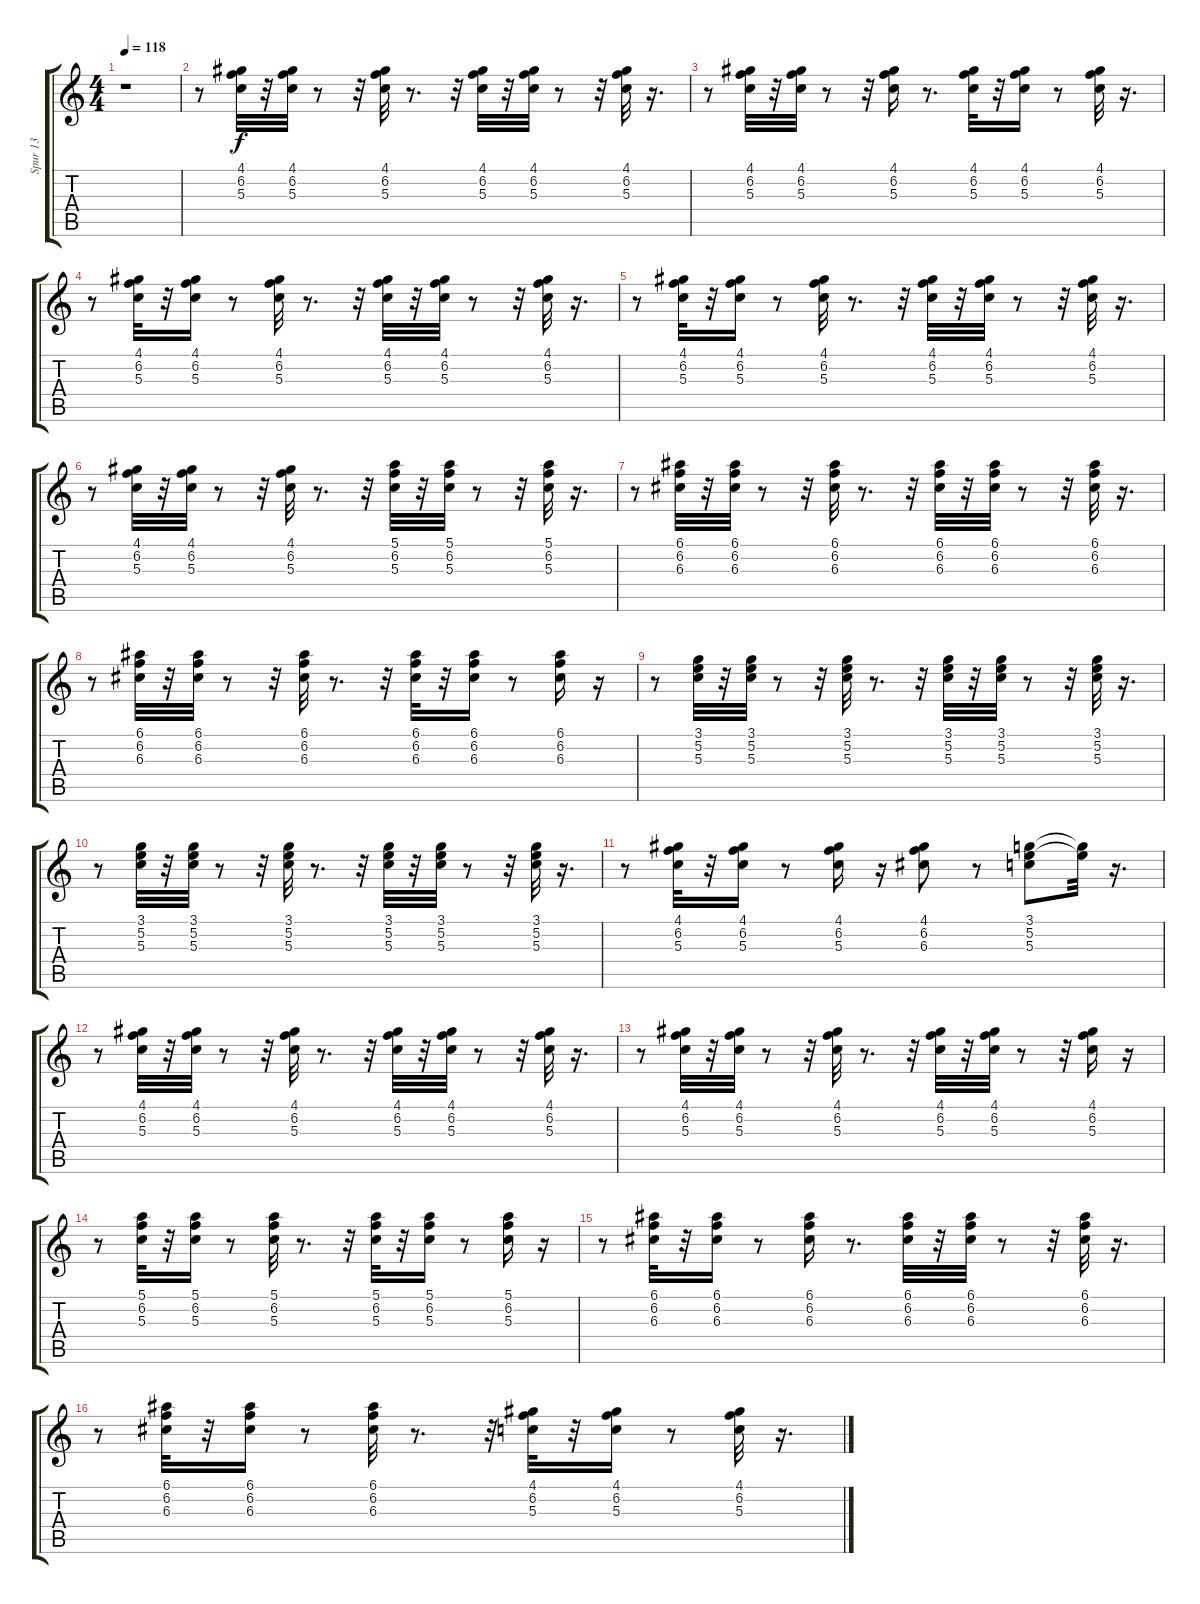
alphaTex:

\track ("Spur 13" "Spur 13") {instrument electricguitarclean}
\staff {score tabs}
\tuning (E4 B3 G3 D3 A2 E2) {hide}
\ts (4 4)
\tempo 118
\clef g2
\ks c
r.1{dy f instrument electricguitarclean} |
r.8 (4.1 6.2 5.3).32 r.32 (4.1 6.2 5.3).32 r.8 r.32 (4.1 6.2 5.3).32 r.8{d} r.32 (4.1 6.2 5.3).32 r.32 (4.1 6.2 5.3).32 r.8 r.32 (4.1 6.2 5.3).32 r.16{d} |
r.8 (4.1 6.2 5.3).32 r.32 (4.1 6.2 5.3).32 r.8 r.32 (4.1 6.2 5.3).16 r.8{d} (4.1 6.2 5.3).32 r.32 (4.1 6.2 5.3).16 r.8 (4.1 6.2 5.3).32 r.16{d} |
r.8 (4.1 6.2 5.3).32 r.32 (4.1 6.2 5.3).16 r.8 (4.1 6.2 5.3).32 r.8{d} r.32 (4.1 6.2 5.3).32 r.32 (4.1 6.2 5.3).32 r.8 r.32 (4.1 6.2 5.3).32 r.16{d} |
r.8 (4.1 6.2 5.3).32 r.32 (4.1 6.2 5.3).16 r.8 (4.1 6.2 5.3).32 r.8{d} r.32 (4.1 6.2 5.3).32 r.32 (4.1 6.2 5.3).32 r.8 r.32 (4.1 6.2 5.3).32 r.16{d} |
r.8 (4.1 6.2 5.3).32 r.32 (4.1 6.2 5.3).32 r.8 r.32 (4.1 6.2 5.3).32 r.8{d} r.32 (5.1 6.2 5.3).32 r.32 (5.1 6.2 5.3).32 r.8 r.32 (5.1 6.2 5.3).32 r.16{d} |
r.8 (6.1 6.2 6.3).32 r.32 (6.1 6.2 6.3).32 r.8 r.32 (6.1 6.2 6.3).32 r.8{d} r.32 (6.1 6.2 6.3).32 r.32 (6.1 6.2 6.3).32 r.8 r.32 (6.1 6.2 6.3).32 r.16{d} |
r.8 (6.1 6.2 6.3).32 r.32 (6.1 6.2 6.3).32 r.8 r.32 (6.1 6.2 6.3).32 r.8{d} r.32 (6.1 6.2 6.3).32 r.32 (6.1 6.2 6.3).16 r.8 (6.1 6.2 6.3).16 r.16 |
r.8 (3.1 5.2 5.3).32 r.32 (3.1 5.2 5.3).32 r.8 r.32 (3.1 5.2 5.3).32 r.8{d} r.32 (3.1 5.2 5.3).32 r.32 (3.1 5.2 5.3).32 r.8 r.32 (3.1 5.2 5.3).32 r.16{d} |
r.8 (3.1 5.2 5.3).32 r.32 (3.1 5.2 5.3).32 r.8 r.32 (3.1 5.2 5.3).32 r.8{d} r.32 (3.1 5.2 5.3).32 r.32 (3.1 5.2 5.3).32 r.8 r.32 (3.1 5.2 5.3).32 r.16{d} |
r.8 (4.1 6.2 5.3).32 r.32 (4.1 6.2 5.3).16 r.8 (4.1 6.2 5.3).16 r.16 (4.1 6.2 6.3).8 r.8 (3.1 5.2 5.3).8 (3.1{t} 5.2{t}).32 r.16{d} |
r.8 (4.1 6.2 5.3).32 r.32 (4.1 6.2 5.3).32 r.8 r.32 (4.1 6.2 5.3).32 r.8{d} r.32 (4.1 6.2 5.3).32 r.32 (4.1 6.2 5.3).32 r.8 r.32 (4.1 6.2 5.3).32 r.16{d} |
r.8 (4.1 6.2 5.3).32 r.32 (4.1 6.2 5.3).32 r.8 r.32 (4.1 6.2 5.3).32 r.8{d} r.32 (4.1 6.2 5.3).32 r.32 (4.1 6.2 5.3).32 r.8 r.32 (4.1 6.2 5.3).16 r.16 |
r.8 (5.1 6.2 5.3).32 r.32 (5.1 6.2 5.3).16 r.8 (5.1 6.2 5.3).32 r.8{d} r.32 (5.1 6.2 5.3).32 r.32 (5.1 6.2 5.3).16 r.8 (5.1 6.2 5.3).16 r.16 |
r.8 (6.1 6.2 6.3).32 r.32 (6.1 6.2 6.3).16 r.8 (6.1 6.2 6.3).16 r.8{d} (6.1 6.2 6.3).32 r.32 (6.1 6.2 6.3).32 r.8 r.32 (6.1 6.2 6.3).32 r.16{d} |
r.8 (6.1 6.2 6.3).32 r.32 (6.1 6.2 6.3).16 r.8 (6.1 6.2 6.3).32 r.8{d} r.32 (4.1 6.2 5.3).32 r.32 (4.1 6.2 5.3).16 r.8 (4.1 6.2 5.3).32 r.16{d}
